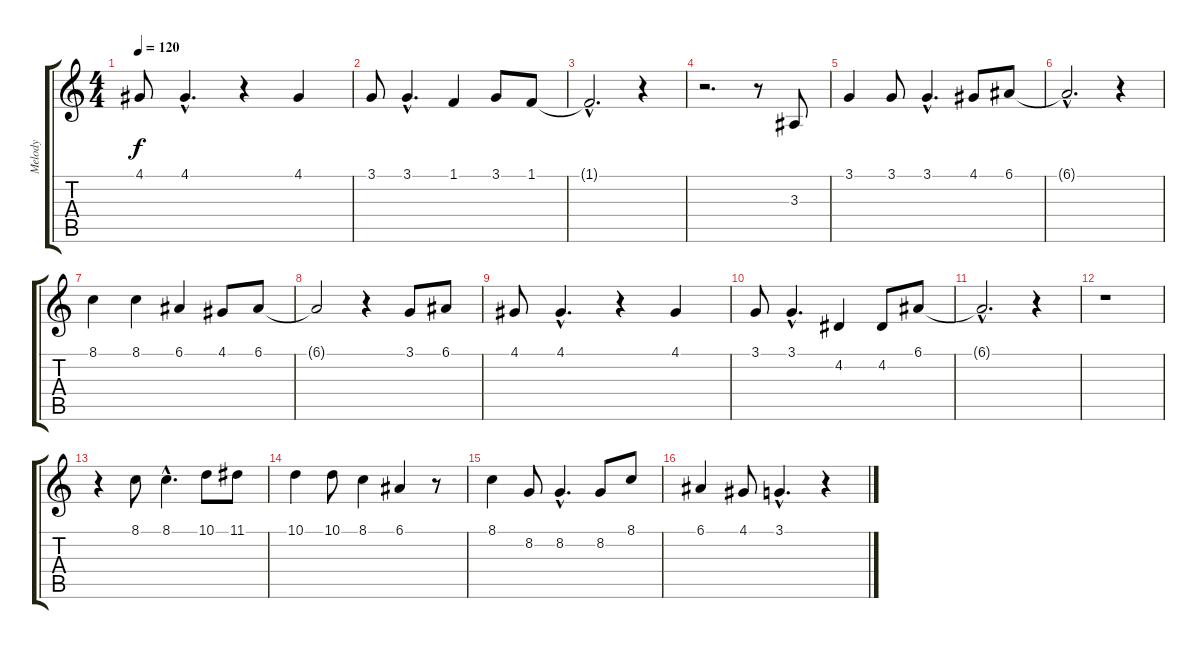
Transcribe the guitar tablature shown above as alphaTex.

\track ("Melody" "Melody") {instrument lead3calliope}
\staff {score tabs}
\tuning (E4 B3 G3 D3 A2 E2) {hide}
\ts (4 4)
\tempo 120
\clef g2
\ks c
4.1.8{dy f} 4.1{hac}.4{d} r.4 4.1.4 |
3.1.8 3.1{hac}.4{d} 1.1.4 3.1.8 1.1.8 |
1.1{hac t}.2{d} r.4 |
r.2{d} r.8 3.3.8 |
3.1.4 3.1.8 3.1{hac}.4{d} 4.1.8 6.1.8 |
6.1{hac t}.2{d} r.4 |
8.1.4 8.1.4 6.1.4 4.1.8 6.1.8 |
6.1{t}.2 r.4 3.1.8 6.1.8 |
4.1.8 4.1{hac}.4{d} r.4 4.1.4 |
3.1.8 3.1{hac}.4{d} 4.2.4 4.2.8 6.1.8 |
6.1{hac t}.2{d} r.4 |
r.1 |
r.4 8.1.8 8.1{hac}.4{d} 10.1.8 11.1.8 |
10.1.4 10.1.8 8.1.4 6.1.4 r.8 |
8.1.4 8.2.8 8.2{hac}.4{d} 8.2.8 8.1.8 |
6.1.4 4.1.8 3.1{hac}.4{d} r.4
